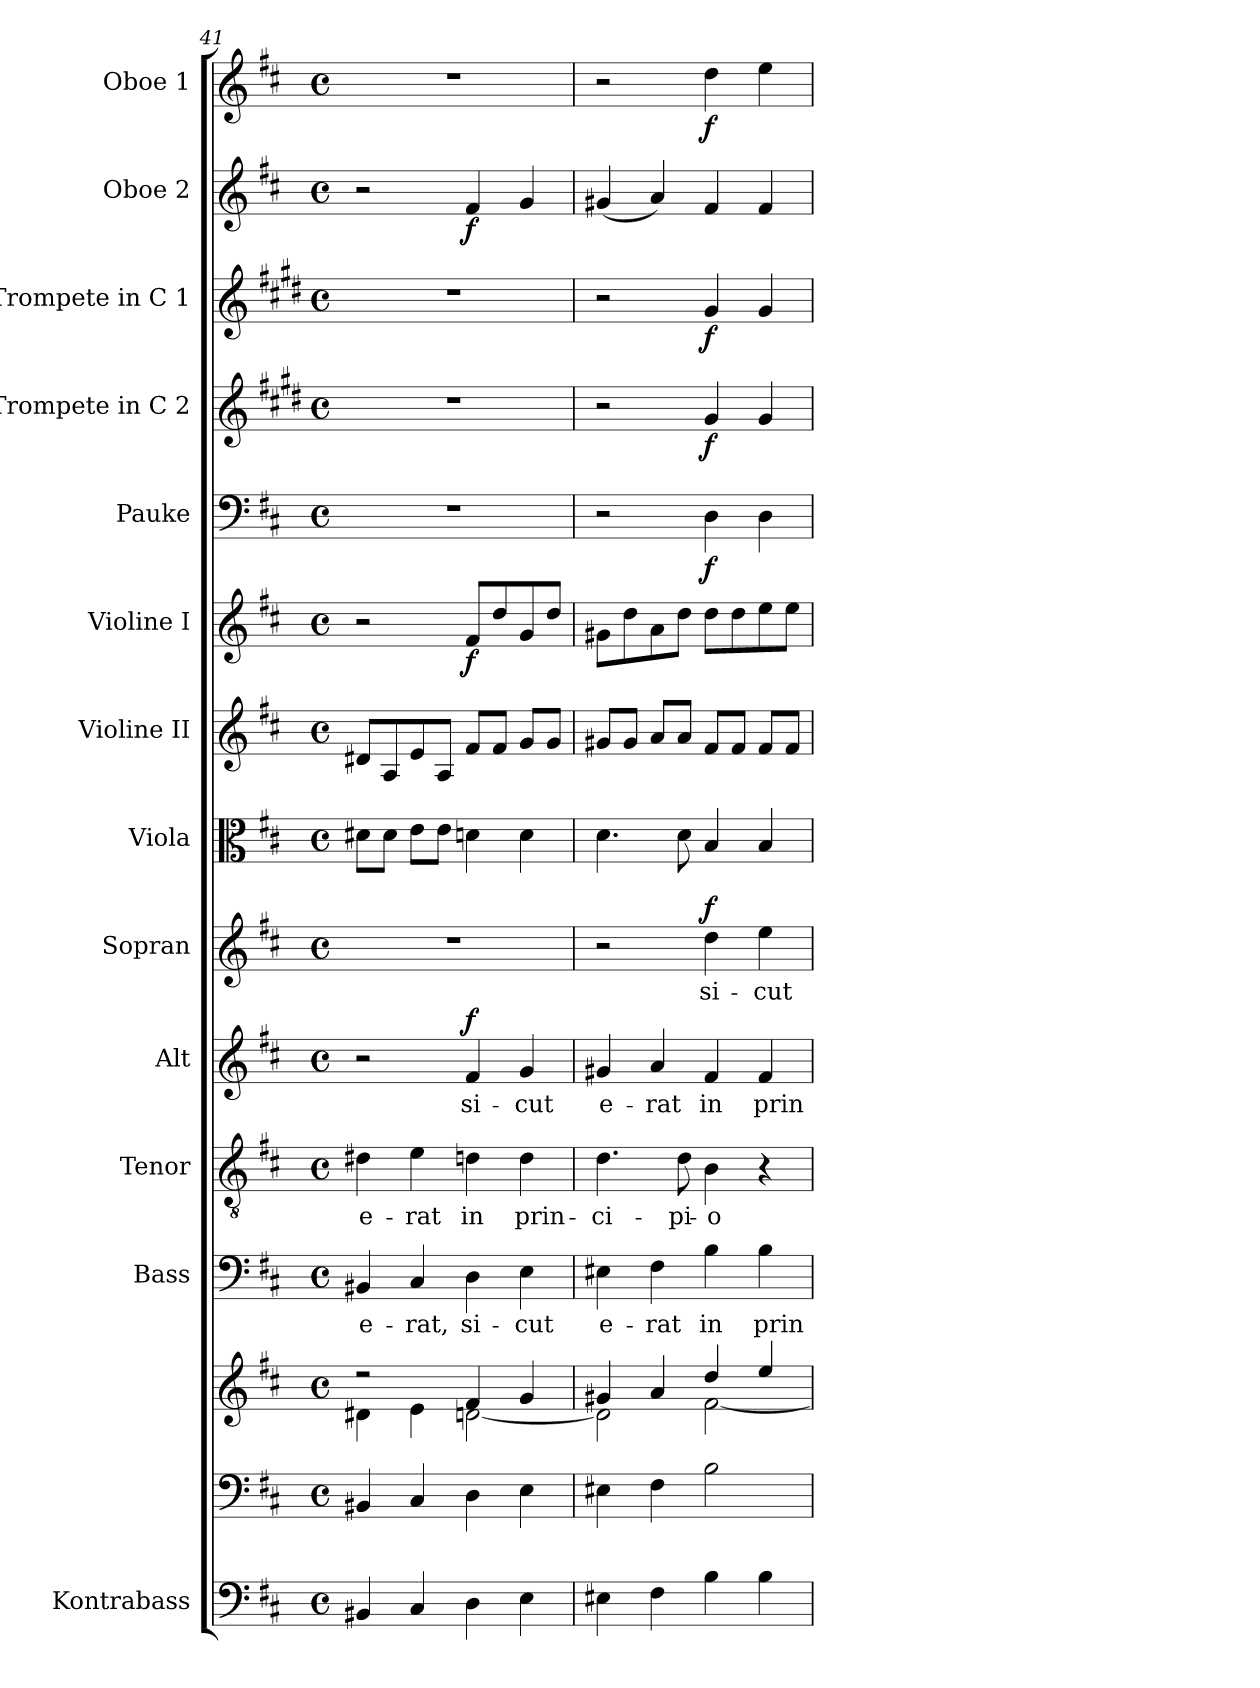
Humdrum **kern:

**kern	**kern	**kern	**kern	**text	**kern	**text	**kern	**text	**dynam	**kern	**text	**dynam	**kern	**kern	**kern	**dynam	**kern	**dynam	**kern	**dynam	**kern	**dynam	**kern	**dynam	**kern	**dynam
*part14	*part13	*part13	*part12	*part12	*part11	*part11	*part10	*part10	*part10	*part9	*part9	*part9	*part8	*part7	*part6	*part6	*part5	*part5	*part4	*part4	*part3	*part3	*part2	*part2	*part1	*part1
*staff15	*staff14	*staff13	*staff12	*staff12	*staff11	*staff11	*staff10	*staff10	*staff10	*staff9	*staff9	*staff9	*staff8	*staff7	*staff6	*staff6	*staff5	*staff5	*staff4	*staff4	*staff3	*staff3	*staff2	*staff2	*staff1	*staff1
*I"Kontrabass	*	*	*I"Bass	*	*I"Tenor	*	*I"Alt	*	*	*I"Sopran	*	*	*I"Viola	*I"Violine II	*I"Violine I	*	*I"Pauke	*	*I"Trompete in C 2	*	*I"Trompete in C 1	*	*I"Oboe 2	*	*I"Oboe 1	*
*I'Kb.	*	*	*I'B	*	*I'T	*	*I'A	*	*	*I'S	*	*	*I'Vla.	*I'Vl. II	*I'Vl. I	*	*I'Pk.	*	*	*	*	*	*I'Ob. 2	*	*I'Ob. 1	*
*clefF4	*clefF4	*clefG2	*clefF4	*	*clefGv2	*	*clefG2	*	*	*clefG2	*	*	*clefC3	*clefG2	*clefG2	*	*clefF4	*	*clefG2	*	*clefG2	*	*clefG2	*	*clefG2	*
*ITrd7c12	*	*	*	*	*	*	*	*	*	*	*	*	*	*	*	*	*	*	*ITrd1c2	*	*ITrd1c2	*	*	*	*	*
*k[f#c#]	*k[f#c#]	*k[f#c#]	*k[f#c#]	*	*k[f#c#]	*	*k[f#c#]	*	*	*k[f#c#]	*	*	*k[f#c#]	*k[f#c#]	*k[f#c#]	*	*k[f#c#]	*	*k[f#c#]	*	*k[f#c#]	*	*k[f#c#]	*	*k[f#c#]	*
*D:	*D:	*D:	*D:	*	*D:	*	*D:	*	*	*D:	*	*	*D:	*D:	*D:	*	*D:	*	*D:	*	*D:	*	*D:	*	*D:	*
*M4/4	*M4/4	*M4/4	*M4/4	*	*M4/4	*	*M4/4	*	*	*M4/4	*	*	*M4/4	*M4/4	*M4/4	*	*M4/4	*	*M4/4	*	*M4/4	*	*M4/4	*	*M4/4	*
*met(c)	*met(c)	*met(c)	*met(c)	*	*met(c)	*	*met(c)	*	*	*met(c)	*	*	*met(c)	*met(c)	*met(c)	*	*met(c)	*	*met(c)	*	*met(c)	*	*met(c)	*	*met(c)	*
=41	=41	=41	=41	=41	=41	=41	=41	=41	=41	=41	=41	=41	=41	=41	=41	=41	=41	=41	=41	=41	=41	=41	=41	=41	=41	=41
*	*	*^	*	*	*	*	*	*	*	*	*	*	*	*	*	*	*	*	*	*	*	*	*	*	*	*
!	!	!	!	!	!LO:LY:b	!	!LO:LY:b	!	!	!	!	!	!	!	!	!	!	!	!	!	!	!	!	!	!	!	!
4BBB#X/	4BB#X/	2ree	4d#X\	4BB#X/	e-	4d#X\	e-	2r	.	.	1r	.	.	8d#X\L	8d#X/L	2r	.	1r	.	1r	.	1r	.	2r	.	1r	.
.	.	.	.	.	.	.	.	.	.	.	.	.	.	8d#\J	8A/	.	.	.	.	.	.	.	.	.	.	.	.
!	!	!	!	!	!LO:LY:b	!	!LO:LY:b	!	!	!	!	!	!	!	!	!	!	!	!	!	!	!	!	!	!	!	!
4CC#/	4C#/	.	4e\	4C#/	-rat,	4e\	-rat	.	.	.	.	.	.	8e\L	8e/	.	.	.	.	.	.	.	.	.	.	.	.
.	.	.	.	.	.	.	.	.	.	.	.	.	.	8e\J	8A/J	.	.	.	.	.	.	.	.	.	.	.	.
!	!	!	!	!	!LO:LY:b	!	!LO:LY:b	!	!LO:LY:b	!LO:DY:a	!	!	!	!	!	!	!LO:DY:b	!	!	!	!	!	!	!	!LO:DY:b	!	!
4DD\	4D\	4f#/	[<2dn\	4D\	si-	4dn\	in	4f#/	si-	f	.	.	.	4dn\	8f#/L	8f#/L	f	.	.	.	.	.	.	4f#/	f	.	.
.	.	.	.	.	.	.	.	.	.	.	.	.	.	.	8f#/J	8dd/	.	.	.	.	.	.	.	.	.	.	.
!	!	!	!	!	!LO:LY:b	!	!LO:LY:b	!	!LO:LY:b	!	!	!	!	!	!	!	!	!	!	!	!	!	!	!	!	!	!
4EE\	4E\	4g/	.	4E\	-cut	4d\	prin-	4g/	-cut	.	.	.	.	4d\	8g/L	8g/	.	.	.	.	.	.	.	4g/	.	.	.
.	.	.	.	.	.	.	.	.	.	.	.	.	.	.	8g/J	8dd/J	.	.	.	.	.	.	.	.	.	.	.
=42	=42	=42	=42	=42	=42	=42	=42	=42	=42	=42	=42	=42	=42	=42	=42	=42	=42	=42	=42	=42	=42	=42	=42	=42	=42	=42	=42
!	!	!	!	!	!LO:LY:b	!	!LO:LY:b	!	!LO:LY:b	!	!	!	!	!	!	!	!	!	!	!	!	!	!	!	!	!	!
4EE#X\	4E#X\	4g#X/	2d\]	4E#X\	e-	4.d\	-ci-	4g#X/	e-	.	2r	.	.	4.d\	8g#X/L	8g#X\L	.	2r	.	2r	.	2r	.	(<4g#X/	.	2r	.
.	.	.	.	.	.	.	.	.	.	.	.	.	.	.	8g#/J	8dd\	.	.	.	.	.	.	.	.	.	.	.
!	!	!	!	!	!LO:LY:b	!	!	!	!LO:LY:b	!	!	!	!	!	!	!	!	!	!	!	!	!	!	!	!	!	!
4FF#\	4F#\	4a/	.	4F#\	-rat	.	.	4a/	-rat	.	.	.	.	.	8a/L	8a\	.	.	.	.	.	.	.	4a/)	.	.	.
!	!	!	!	!	!	!	!LO:LY:b	!	!	!	!	!	!	!	!	!	!	!	!	!	!	!	!	!	!	!	!
.	.	.	.	.	.	8d\	-pi-	.	.	.	.	.	.	8d\	8a/J	8dd\J	.	.	.	.	.	.	.	.	.	.	.
!	!	!	!	!	!LO:LY:b	!	!LO:LY:b	!	!LO:LY:b	!	!	!LO:LY:b	!LO:DY:a	!	!	!	!	!	!LO:DY:b	!	!LO:DY:b	!	!LO:DY:b	!	!	!	!LO:DY:b
4BB\	2B\	4dd/	[<2f#\	4B\	in	4B\	-o	4f#/	in	.	4dd\	si-	f	4B/	8f#/L	8dd\L	.	4D\	f	4f#/	f	4f#/	f	4f#/	.	4dd\	f
.	.	.	.	.	.	.	.	.	.	.	.	.	.	.	8f#/J	8dd\	.	.	.	.	.	.	.	.	.	.	.
!	!	!	!	!	!LO:LY:b	!	!	!	!LO:LY:b	!	!	!LO:LY:b	!	!	!	!	!	!	!	!	!	!	!	!	!	!	!
4BB\	.	4ee/	.	4B\	prin-	4r	.	4f#/	prin-	.	4ee\	-cut	.	4B/	8f#/L	8ee\	.	4D\	.	4f#/	.	4f#/	.	4f#/	.	4ee\	.
.	.	.	.	.	.	.	.	.	.	.	.	.	.	.	8f#/J	8ee\J	.	.	.	.	.	.	.	.	.	.	.
*	*	*v	*v	*	*	*	*	*	*	*	*	*	*	*	*	*	*	*	*	*	*	*	*	*	*	*	*
=	=	=	=	=	=	=	=	=	=	=	=	=	=	=	=	=	=	=	=	=	=	=	=	=	=	=
*-	*-	*-	*-	*-	*-	*-	*-	*-	*-	*-	*-	*-	*-	*-	*-	*-	*-	*-	*-	*-	*-	*-	*-	*-	*-	*-
